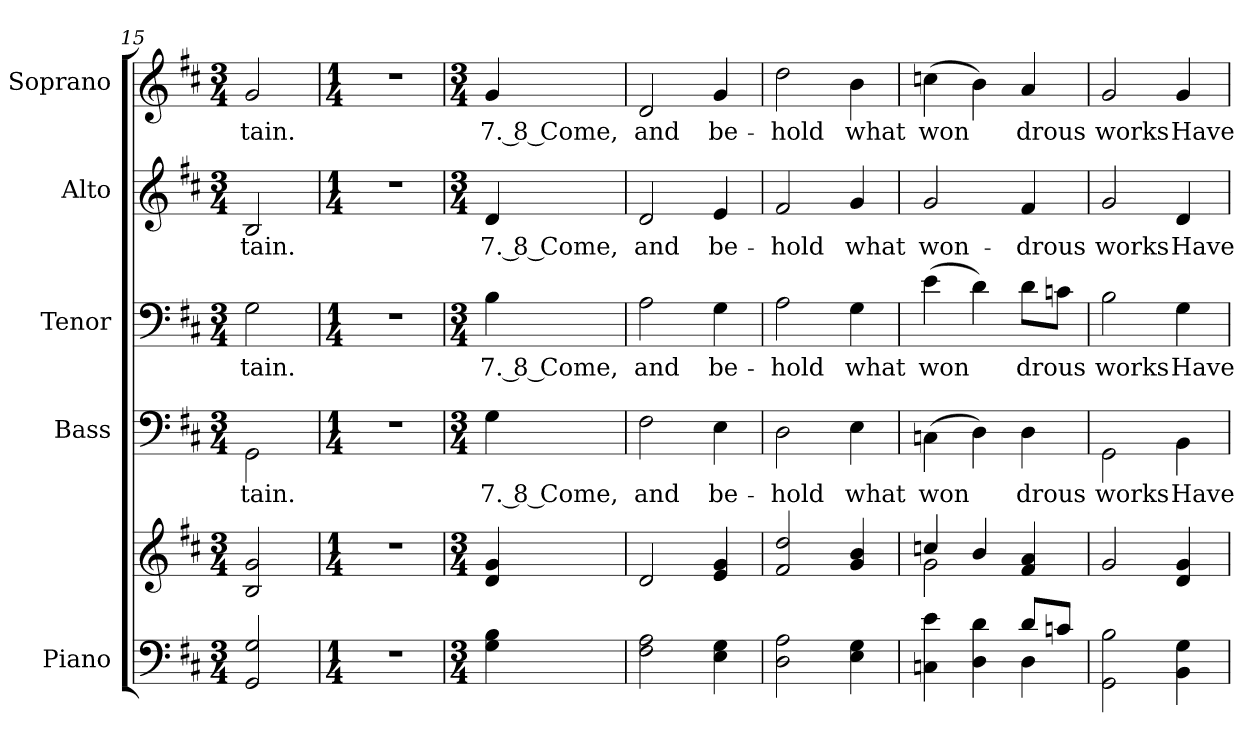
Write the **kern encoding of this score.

**kern	**kern	**kern	**text	**kern	**text	**kern	**text	**kern	**text
*part5	*part5	*part4	*part4	*part3	*part3	*part2	*part2	*part1	*part1
*staff6	*staff5	*staff4	*staff4	*staff3	*staff3	*staff2	*staff2	*staff1	*staff1
*I"Piano	*	*I"Bass	*	*I"Tenor	*	*I"Alto	*	*I"Soprano	*
*I'Pno.	*	*I'B.	*	*I'T.	*	*I'A.	*	*I'S.	*
*clefF4	*clefG2	*clefF4	*	*clefF4	*	*clefG2	*	*clefG2	*
*k[f#c#]	*k[f#c#]	*k[f#c#]	*	*k[f#c#]	*	*k[f#c#]	*	*k[f#c#]	*
*D:	*D:	*D:	*	*D:	*	*D:	*	*D:	*
*M3/4	*M3/4	*M3/4	*	*M3/4	*	*M3/4	*	*M3/4	*
=15	=15	=15	=15	=15	=15	=15	=15	=15	=15
!	!	!	!LO:LY:b:color=#000000	!	!	!	!	!	!
!	!	!	!	!	!LO:LY:b:color=#000000	!	!	!	!
!	!	!	!	!	!	!	!LO:LY:b:color=#000000	!	!
!	!	!	!	!	!	!	!	!	!LO:LY:b:color=#000000
2GGi/ 2Gi	2Bi/ 2gi	2GGi\	-tain.	2Gi\	-tain.	2Bi/	tain.	2gi/	-tain.
=16	=16	=16	=16	=16	=16	=16	=16	=16	=16
*M1/4	*M1/4	*M1/4	*	*M1/4	*	*M1/4	*	*M1/4	*
4r	4r	4r	.	4r	.	4r	.	4r	.
!!LO:PB:g=z
=17	=17	=17	=17	=17	=17	=17	=17	=17	=17
*M3/4	*M3/4	*M3/4	*	*M3/4	*	*M3/4	*	*M3/4	*
!	!	!	!LO:LY:b:color=#000000	!	!	!	!	!	!
!	!	!	!	!	!LO:LY:b:color=#000000	!	!	!	!
!	!	!	!	!	!	!	!LO:LY:b:color=#000000	!	!
!	!	!	!	!	!	!	!	!	!LO:LY:b:color=#000000
4Gi\ 4Bi	4di/ 4gi	4Gi\	7. 8 Come,	4Bi\	7. 8 Come,	4di/	7. 8 Come,	4gi/	7. 8 Come,
=18	=18	=18	=18	=18	=18	=18	=18	=18	=18
!	!	!	!LO:LY:b:color=#000000	!	!	!	!	!	!
!	!	!	!	!	!LO:LY:b:color=#000000	!	!	!	!
!	!	!	!	!	!	!	!LO:LY:b:color=#000000	!	!
!	!	!	!	!	!	!	!	!	!LO:LY:b:color=#000000
2F#i\ 2Ai	2di/	2F#i\	and	2Ai\	and	2di/	and	2di/	and
!	!	!	!LO:LY:b:color=#000000	!	!	!	!	!	!
!	!	!	!	!	!LO:LY:b:color=#000000	!	!	!	!
!	!	!	!	!	!	!	!LO:LY:b:color=#000000	!	!
!	!	!	!	!	!	!	!	!	!LO:LY:b:color=#000000
4Ei\ 4Gi	4ei/ 4gi	4Ei\	be-	4Gi\	be-	4ei/	be-	4gi/	be-
=19	=19	=19	=19	=19	=19	=19	=19	=19	=19
!	!	!	!LO:LY:b:color=#000000	!	!	!	!	!	!
!	!	!	!	!	!LO:LY:b:color=#000000	!	!	!	!
!	!	!	!	!	!	!	!LO:LY:b:color=#000000	!	!
!	!	!	!	!	!	!	!	!	!LO:LY:b:color=#000000
2Di\ 2Ai	2f#i/ 2ddi	2Di\	-hold	2Ai\	-hold	2f#i/	-hold	2ddi\	-hold
!	!	!	!LO:LY:b:color=#000000	!	!	!	!	!	!
!	!	!	!	!	!LO:LY:b:color=#000000	!	!	!	!
!	!	!	!	!	!	!	!LO:LY:b:color=#000000	!	!
!	!	!	!	!	!	!	!	!	!LO:LY:b:color=#000000
4Ei\ 4Gi	4gi/ 4bi	4Ei\	what	4Gi\	what	4gi/	what	4bi\	what
=20	=20	=20	=20	=20	=20	=20	=20	=20	=20
*^	*^	*	*	*	*	*	*	*	*
!	!	!	!	!	!LO:LY:b:color=#000000	!	!	!	!	!	!
!	!	!	!	!	!	!	!LO:LY:b:color=#000000	!	!	!	!
!	!	!	!	!	!	!	!	!	!LO:LY:b:color=#000000	!	!
!	!	!	!	!	!	!	!	!	!	!	!LO:LY:b:color=#000000
4Cni\ 4ei	2ryy	4ccni/	2gi\	(4Cni\	won	(4ei\	won	2gi/	won-	(4ccni\	won
4Di\ 4di	.	4bi/	.	4Di\)	.	4di\)	.	.	.	4bi\)	.
!	!	!	!	!	!LO:LY:b:color=#000000	!	!	!	!	!	!
!	!	!	!	!	!	!	!LO:LY:b:color=#000000	!	!	!	!
!	!	!	!	!	!	!	!	!	!LO:LY:b:color=#000000	!	!
!	!	!	!	!	!	!	!	!	!	!	!LO:LY:b:color=#000000
8di/L	4Di\	4f#i/ 4ai	4ryy	4Di\	drous	8di\L	drous	4f#i/	-drous	4ai/	drous
8cni/J	.	.	.	.	.	8cni\J	.	.	.	.	.
*v	*v	*	*	*	*	*	*	*	*	*	*
*	*v	*v	*	*	*	*	*	*	*	*
!!LO:PB:g=z
=21	=21	=21	=21	=21	=21	=21	=21	=21	=21
!	!	!	!LO:LY:b:color=#000000	!	!	!	!	!	!
!	!	!	!	!	!LO:LY:b:color=#000000	!	!	!	!
!	!	!	!	!	!	!	!LO:LY:b:color=#000000	!	!
!	!	!	!	!	!	!	!	!	!LO:LY:b:color=#000000
2GGi\ 2Bi	2gi/	2GGi\	works	2Bi\	works	2gi/	works	2gi/	works
!	!	!	!LO:LY:b:color=#000000	!	!	!	!	!	!
!	!	!	!	!	!LO:LY:b:color=#000000	!	!	!	!
!	!	!	!	!	!	!	!LO:LY:b:color=#000000	!	!
!	!	!	!	!	!	!	!	!	!LO:LY:b:color=#000000
4BBi\ 4Gi	4di/ 4gi	4BBi\	Have	4Gi\	Have	4di/	Have	4gi/	Have
=	=	=	=	=	=	=	=	=	=
*-	*-	*-	*-	*-	*-	*-	*-	*-	*-
